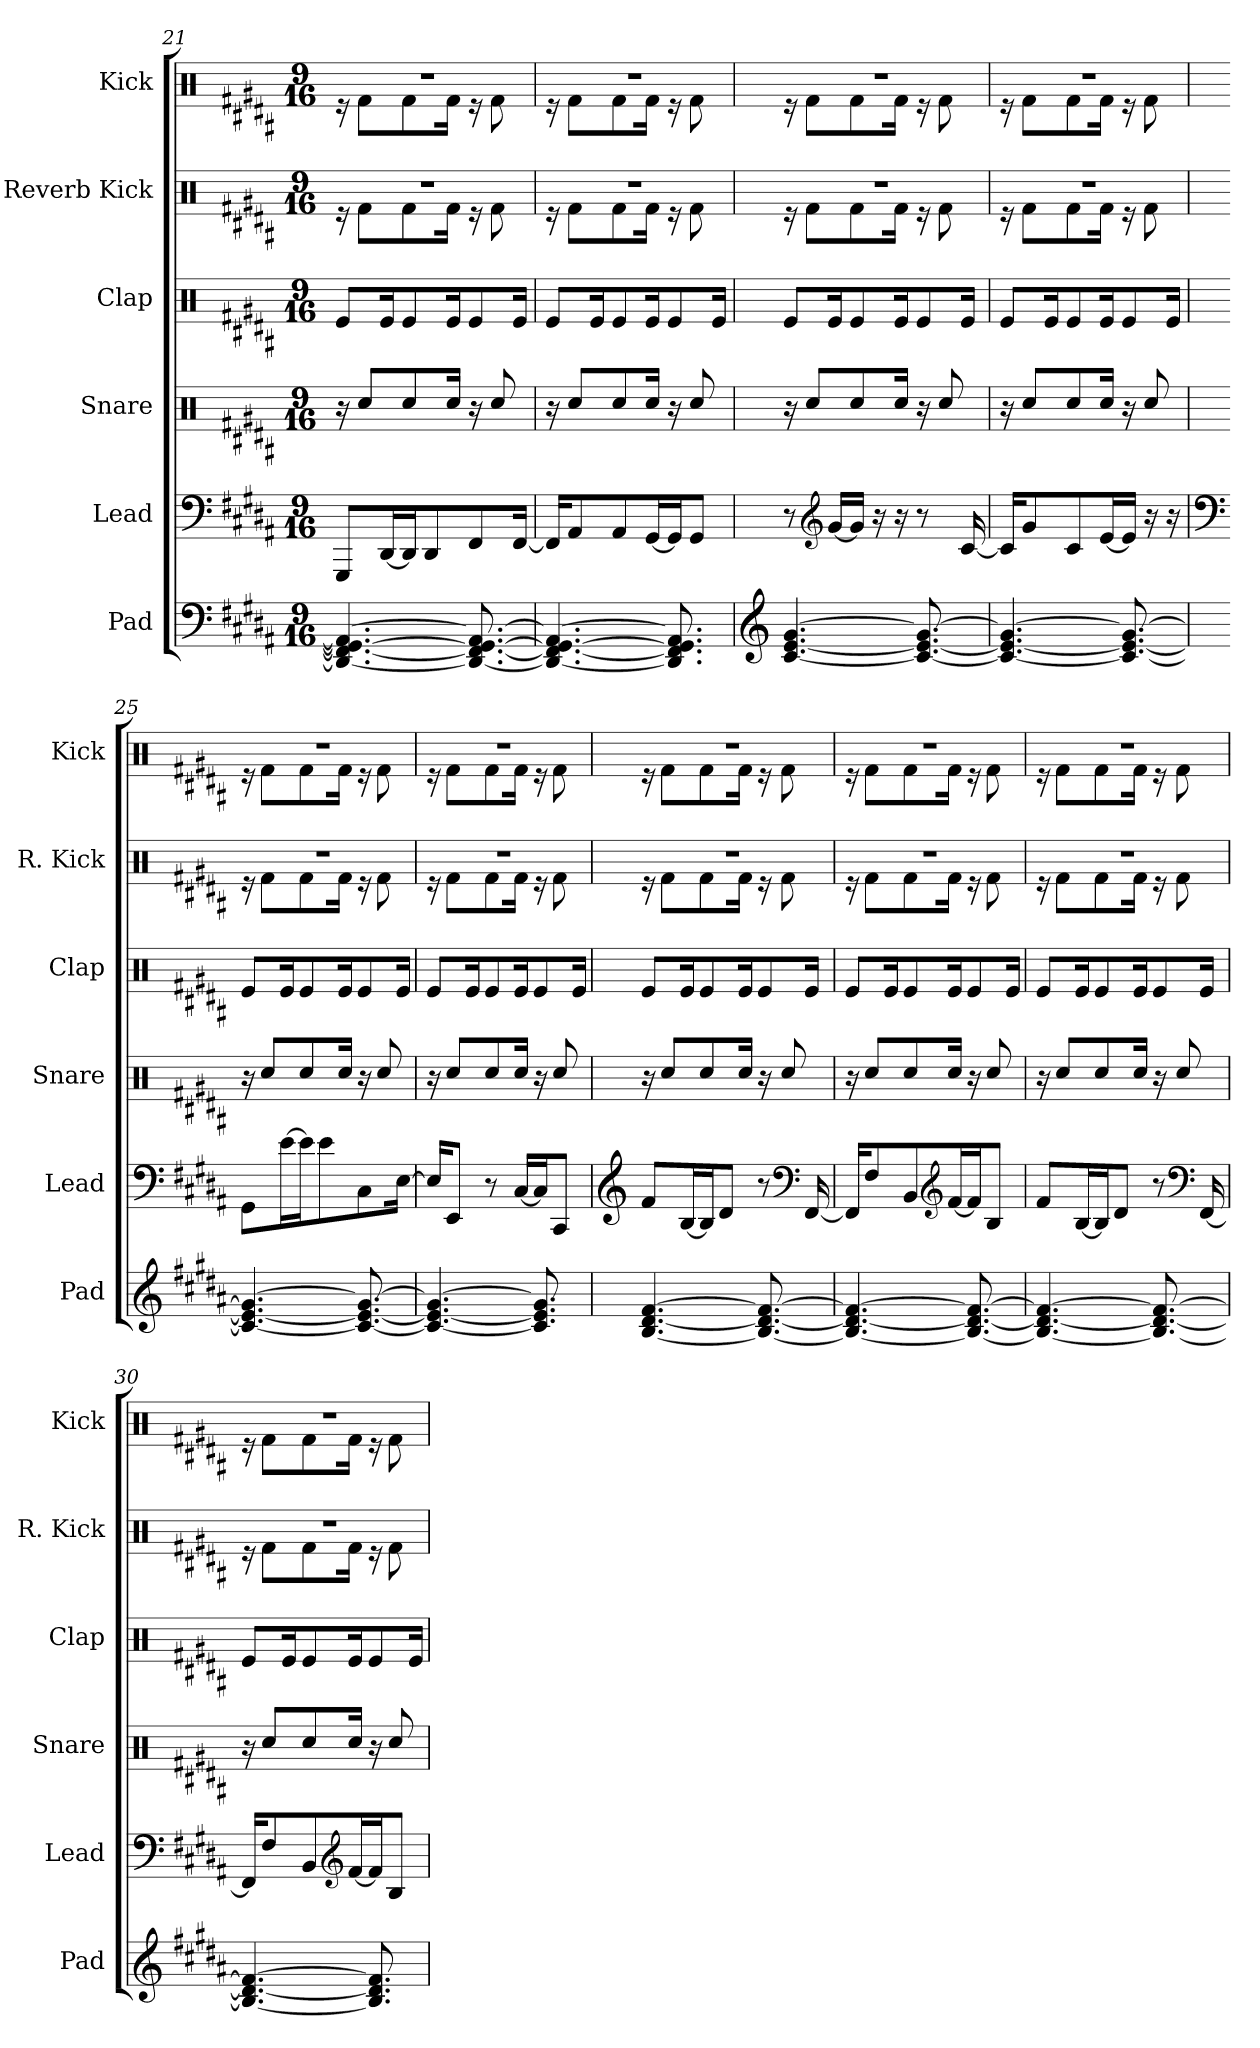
**kern	**kern	**kern	**kern	**kern	**kern
*part6	*part5	*part4	*part3	*part2	*part1
*staff6	*staff5	*staff4	*staff3	*staff2	*staff1
*I"Pad	*I"Lead	*I"Snare	*I"Clap	*I"Reverb Kick	*I"Kick
*I'Pad	*I'Lead	*I'Snare	*I'Clap	*I'R. Kick	*I'Kick
*clefF4	*clefF4	*clefX	*clefX	*clefX	*clefX
*k[f#c#g#d#a#]	*k[f#c#g#d#a#]	*k[f#c#g#d#a#]	*k[f#c#g#d#a#]	*k[f#c#g#d#a#]	*k[f#c#g#d#a#]
*M9/16	*M9/16	*M9/16	*M9/16	*M9/16	*M9/16
=21	=21	=21	=21	=21	=21
*	*	*	*	*^	*^
4.DD#/_ 4.FF#/_ 4.GG#/_ 4.AA#/_	8GGG#/L	16r	8Re/L	16%9r	16r	16%9r	16r
.	.	8Rcc/L	.	.	8Rf\L	.	8Rf\L
.	[16DD#/L	.	16Re/K	.	.	.	.
.	16DD#/J]	8Rcc/	8Re/	.	8Rf\	.	8Rf\
.	8DD#/	.	.	.	.	.	.
.	.	16Rcc/Jk	16Re/K	.	16Rf\Jk	.	16Rf\Jk
8.DD#/_ 8.FF#/_ 8.GG#/_ 8.AA#/_	8FF#/	16r	8Re/	.	16r	.	16r
.	.	8Rcc/	.	.	8Rf\	.	8Rf\
.	[16FF#/Jk	.	16Re/Jk	.	.	.	.
=22	=22	=22	=22	=22	=22	=22	=22
4.DD#/_ 4.FF#/_ 4.GG#/_ 4.AA#/_	16FF#/KL]	16r	8Re/L	16%9r	16r	16%9r	16r
.	8AA#/	8Rcc/L	.	.	8Rf\L	.	8Rf\L
.	.	.	16Re/K	.	.	.	.
.	8AA#/	8Rcc/	8Re/	.	8Rf\	.	8Rf\
.	[16GG#/L	16Rcc/Jk	16Re/K	.	16Rf\Jk	.	16Rf\Jk
8.DD#/] 8.FF#/] 8.GG#/] 8.AA#/]	16GG#/J]	16r	8Re/	.	16r	.	16r
.	8GG#/J	8Rcc/	.	.	8Rf\	.	8Rf\
.	.	.	16Re/Jk	.	.	.	.
!!LO:PB:g=z	!!
=23	=23	=23	=23	=23	=23	=23	=23
*clefG2	*	*	*	*	*	*	*
[4.c#/ [4.e/ [4.g#/	8r	16r	8Re/L	16%9r	16r	16%9r	16r
.	.	8Rcc/L	.	.	8Rf\L	.	8Rf\L
*	*clefG2	*	*	*	*	*	*
.	[16g#/LL	.	16Re/K	.	.	.	.
.	16g#/JJ]	8Rcc/	8Re/	.	8Rf\	.	8Rf\
.	16r	.	.	.	.	.	.
.	16r	16Rcc/Jk	16Re/K	.	16Rf\Jk	.	16Rf\Jk
8.c#/_ 8.e/_ 8.g#/_	8r	16r	8Re/	.	16r	.	16r
.	.	8Rcc/	.	.	8Rf\	.	8Rf\
.	[16c#/	.	16Re/Jk	.	.	.	.
=24	=24	=24	=24	=24	=24	=24	=24
4.c#/_ 4.e/_ 4.g#/_	16c#/KL]	16r	8Re/L	16%9r	16r	16%9r	16r
.	8g#/	8Rcc/L	.	.	8Rf\L	.	8Rf\L
.	.	.	16Re/K	.	.	.	.
.	8c#/	8Rcc/	8Re/	.	8Rf\	.	8Rf\
.	[16e/L	16Rcc/Jk	16Re/K	.	16Rf\Jk	.	16Rf\Jk
8.c#/_ 8.e/_ 8.g#/_	16e/JJ]	16r	8Re/	.	16r	.	16r
.	16r	8Rcc/	.	.	8Rf\	.	8Rf\
.	16r	.	16Re/Jk	.	.	.	.
=25	=25	=25	=25	=25	=25	=25	=25
*	*clefF4	*	*	*	*	*	*
4.c#/_ 4.e/_ 4.g#/_	8GG#\L	16r	8Re/L	16%9r	16r	16%9r	16r
.	.	8Rcc/L	.	.	8Rf\L	.	8Rf\L
.	[16e\L	.	16Re/K	.	.	.	.
.	16e\J]	8Rcc/	8Re/	.	8Rf\	.	8Rf\
.	8e\	.	.	.	.	.	.
.	.	16Rcc/Jk	16Re/K	.	16Rf\Jk	.	16Rf\Jk
8.c#/_ 8.e/_ 8.g#/_	8C#\	16r	8Re/	.	16r	.	16r
.	.	8Rcc/	.	.	8Rf\	.	8Rf\
.	[16E\Jk	.	16Re/Jk	.	.	.	.
=26	=26	=26	=26	=26	=26	=26	=26
4.c#/_ 4.e/_ 4.g#/_	16E/KL]	16r	8Re/L	16%9r	16r	16%9r	16r
.	8EE/J	8Rcc/L	.	.	8Rf\L	.	8Rf\L
.	.	.	16Re/K	.	.	.	.
.	8r	8Rcc/	8Re/	.	8Rf\	.	8Rf\
.	[16C#/LL	16Rcc/Jk	16Re/K	.	16Rf\Jk	.	16Rf\Jk
8.c#/] 8.e/] 8.g#/]	16C#/J]	16r	8Re/	.	16r	.	16r
.	8CC#/J	8Rcc/	.	.	8Rf\	.	8Rf\
.	.	.	16Re/Jk	.	.	.	.
!!LO:LB:g=z	!!
=27	=27	=27	=27	=27	=27	=27	=27
*	*clefG2	*	*	*	*	*	*
[4.B/ [4.d#/ [4.f#/	8f#/L	16r	8Re/L	16%9r	16r	16%9r	16r
.	.	8Rcc/L	.	.	8Rf\L	.	8Rf\L
.	[16B/L	.	16Re/K	.	.	.	.
.	16B/J]	8Rcc/	8Re/	.	8Rf\	.	8Rf\
.	8d#/J	.	.	.	.	.	.
.	.	16Rcc/Jk	16Re/K	.	16Rf\Jk	.	16Rf\Jk
8.B/_ 8.d#/_ 8.f#/_	8r	16r	8Re/	.	16r	.	16r
.	.	8Rcc/	.	.	8Rf\	.	8Rf\
*	*clefF4	*	*	*	*	*	*
.	[16FF#/	.	16Re/Jk	.	.	.	.
=28	=28	=28	=28	=28	=28	=28	=28
4.B/_ 4.d#/_ 4.f#/_	16FF#/KL]	16r	8Re/L	16%9r	16r	16%9r	16r
.	8F#/	8Rcc/L	.	.	8Rf\L	.	8Rf\L
.	.	.	16Re/K	.	.	.	.
.	8BB/	8Rcc/	8Re/	.	8Rf\	.	8Rf\
*	*clefG2	*	*	*	*	*	*
.	[16f#/L	16Rcc/Jk	16Re/K	.	16Rf\Jk	.	16Rf\Jk
8.B/_ 8.d#/_ 8.f#/_	16f#/J]	16r	8Re/	.	16r	.	16r
.	8B/J	8Rcc/	.	.	8Rf\	.	8Rf\
.	.	.	16Re/Jk	.	.	.	.
=29	=29	=29	=29	=29	=29	=29	=29
4.B/_ 4.d#/_ 4.f#/_	8f#/L	16r	8Re/L	16%9r	16r	16%9r	16r
.	.	8Rcc/L	.	.	8Rf\L	.	8Rf\L
.	[16B/L	.	16Re/K	.	.	.	.
.	16B/J]	8Rcc/	8Re/	.	8Rf\	.	8Rf\
.	8d#/J	.	.	.	.	.	.
.	.	16Rcc/Jk	16Re/K	.	16Rf\Jk	.	16Rf\Jk
8.B/_ 8.d#/_ 8.f#/_	8r	16r	8Re/	.	16r	.	16r
.	.	8Rcc/	.	.	8Rf\	.	8Rf\
*	*clefF4	*	*	*	*	*	*
.	[16FF#/	.	16Re/Jk	.	.	.	.
!!LO:PB:g=z	!!
=30	=30	=30	=30	=30	=30	=30	=30
4.B/_ 4.d#/_ 4.f#/_	16FF#/KL]	16r	8Re/L	16%9r	16r	16%9r	16r
.	8F#/	8Rcc/L	.	.	8Rf\L	.	8Rf\L
.	.	.	16Re/K	.	.	.	.
.	8BB/	8Rcc/	8Re/	.	8Rf\	.	8Rf\
*	*clefG2	*	*	*	*	*	*
.	[16f#/L	16Rcc/Jk	16Re/K	.	16Rf\Jk	.	16Rf\Jk
8.B/] 8.d#/] 8.f#/]	16f#/J]	16r	8Re/	.	16r	.	16r
.	8B/J	8Rcc/	.	.	8Rf\	.	8Rf\
.	.	.	16Re/Jk	.	.	.	.
*	*	*	*	*v	*v	*	*
*	*	*	*	*	*v	*v
=	=	=	=	=	=
*-	*-	*-	*-	*-	*-
